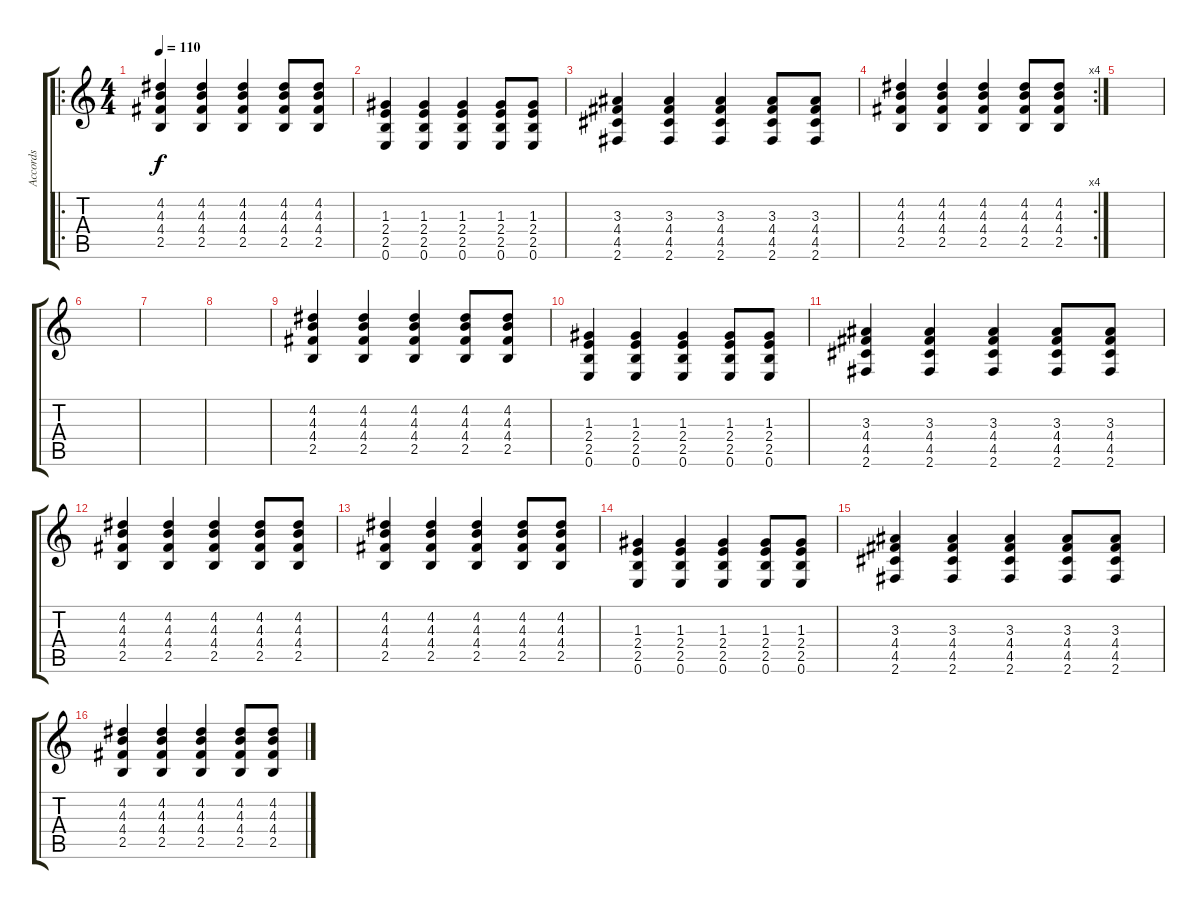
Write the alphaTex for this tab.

\track ("Accords" "Accords") {instrument electricguitarclean}
\staff {score tabs}
\tuning (E4 B3 G3 D3 A2 E2) {hide}
\ro
\ts (4 4)
\tempo 110
\clef g2
\ks c
(4.2 4.3 4.4 2.5).4{dy f} (4.2 4.3 4.4 2.5).4 (4.2 4.3 4.4 2.5).4 (4.2 4.3 4.4 2.5).8 (4.2 4.3 4.4 2.5).8 |
(1.3 2.4 2.5 0.6).4 (1.3 2.4 2.5 0.6).4 (1.3 2.4 2.5 0.6).4 (1.3 2.4 2.5 0.6).8 (1.3 2.4 2.5 0.6).8 |
(3.3 4.4 4.5 2.6).4 (3.3 4.4 4.5 2.6).4 (3.3 4.4 4.5 2.6).4 (3.3 4.4 4.5 2.6).8 (3.3 4.4 4.5 2.6).8 |
\rc 4
(4.2 4.3 4.4 2.5).4 (4.2 4.3 4.4 2.5).4 (4.2 4.3 4.4 2.5).4 (4.2 4.3 4.4 2.5).8 (4.2 4.3 4.4 2.5).8 |
|
|
|
|
(4.2 4.3 4.4 2.5).4 (4.2 4.3 4.4 2.5).4 (4.2 4.3 4.4 2.5).4 (4.2 4.3 4.4 2.5).8 (4.2 4.3 4.4 2.5).8 |
(1.3 2.4 2.5 0.6).4 (1.3 2.4 2.5 0.6).4 (1.3 2.4 2.5 0.6).4 (1.3 2.4 2.5 0.6).8 (1.3 2.4 2.5 0.6).8 |
(3.3 4.4 4.5 2.6).4 (3.3 4.4 4.5 2.6).4 (3.3 4.4 4.5 2.6).4 (3.3 4.4 4.5 2.6).8 (3.3 4.4 4.5 2.6).8 |
(4.2 4.3 4.4 2.5).4 (4.2 4.3 4.4 2.5).4 (4.2 4.3 4.4 2.5).4 (4.2 4.3 4.4 2.5).8 (4.2 4.3 4.4 2.5).8 |
(4.2 4.3 4.4 2.5).4 (4.2 4.3 4.4 2.5).4 (4.2 4.3 4.4 2.5).4 (4.2 4.3 4.4 2.5).8 (4.2 4.3 4.4 2.5).8 |
(1.3 2.4 2.5 0.6).4 (1.3 2.4 2.5 0.6).4 (1.3 2.4 2.5 0.6).4 (1.3 2.4 2.5 0.6).8 (1.3 2.4 2.5 0.6).8 |
(3.3 4.4 4.5 2.6).4 (3.3 4.4 4.5 2.6).4 (3.3 4.4 4.5 2.6).4 (3.3 4.4 4.5 2.6).8 (3.3 4.4 4.5 2.6).8 |
(4.2 4.3 4.4 2.5).4 (4.2 4.3 4.4 2.5).4 (4.2 4.3 4.4 2.5).4 (4.2 4.3 4.4 2.5).8 (4.2 4.3 4.4 2.5).8
